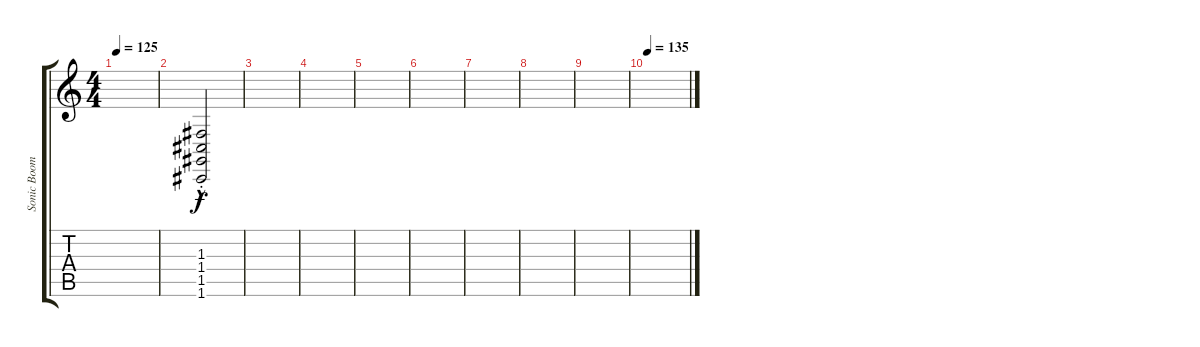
\track ("Sonic Boom" "Sonic Boom") {instrument synthdrum}
\staff {score tabs}
\tuning (D4 A3 F3 C3 G2 C2) {hide}
\ts (4 4)
\tempo 125
\clef g2
\ks c
|
(1.3 1.4 1.5 1.6{hac st}).2 |
|
|
|
|
|
|
|
\tempo 135
